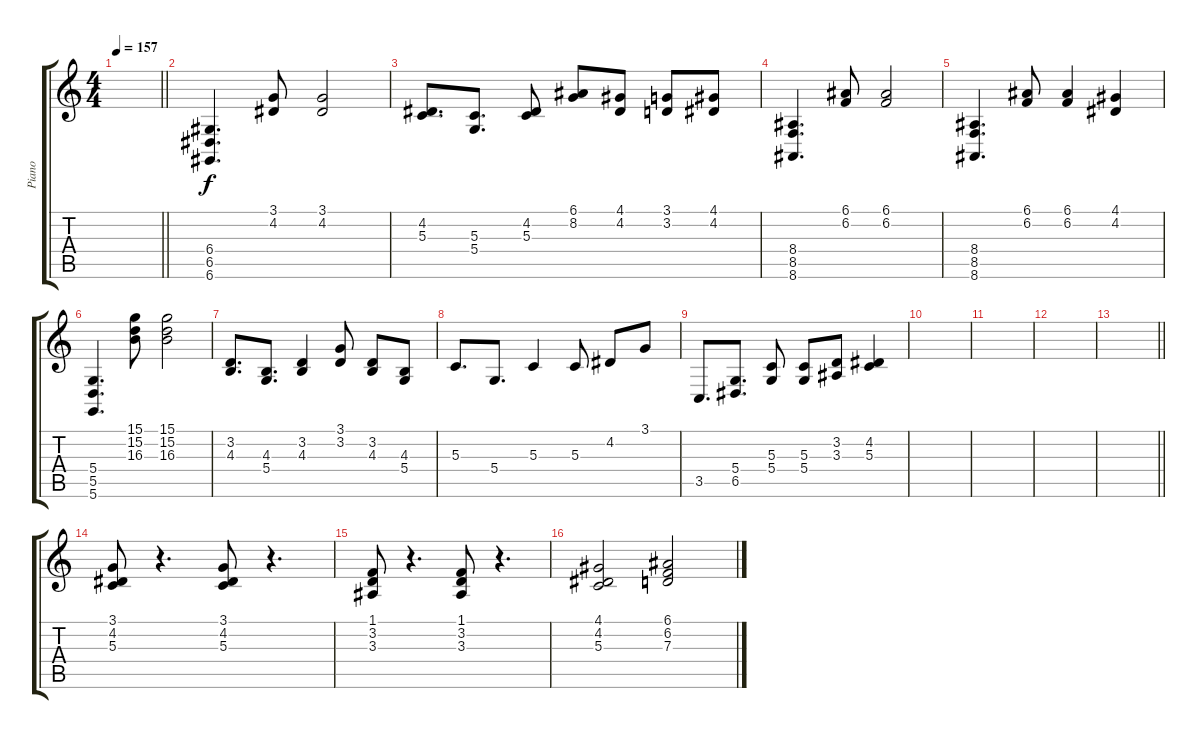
\track ("Piano" "Piano") {instrument acousticgrandpiano}
\staff {score tabs}
\tuning (E4 B3 G3 D3 A2 D2) {hide}
\ts (4 4)
\tempo 157
\clef g2
\barLineRight lightlight
\ks c
|
(6.4 6.5 6.6).4{d} (3.1 4.2).8 (3.1 4.2).2 |
(4.2 5.3).8{d} (5.3 5.4).8{d} (4.2 5.3).8 (6.1 8.2).8 (4.1 4.2).8 (3.1 3.2).8 (4.1 4.2).8 |
(8.4 8.5 8.6).4{d} (6.1 6.2).8 (6.1 6.2).2 |
(8.4 8.5 8.6).4{d} (6.1 6.2).8 (6.1 6.2).4 (4.1 4.2).4 |
(5.4 5.5 5.6).4{d} (15.1 15.2 16.3).8 (15.1 15.2 16.3).2 |
(3.2 4.3).8{d} (4.3 5.4).8{d} (3.2 4.3).4 (3.1 3.2).8 (3.2 4.3).8 (4.3 5.4).8 |
5.3.8{d} 5.4.8{d} 5.3.4 5.3.8 4.2.8 3.1.8 |
3.5.8{d} (5.4 6.5).8{d} (5.3 5.4).8 (5.3 5.4).8 (3.2 3.3).8 (4.2 5.3).4 |
|
|
|
\barLineRight lightlight
|
(3.1 4.2 5.3).8 r.4{d} (3.1 4.2 5.3).8 r.4{d} |
(1.1 3.2 3.3).8 r.4{d} (1.1 3.2 3.3).8 r.4{d} |
(4.1 4.2 5.3).2 (6.1 6.2 7.3).2
